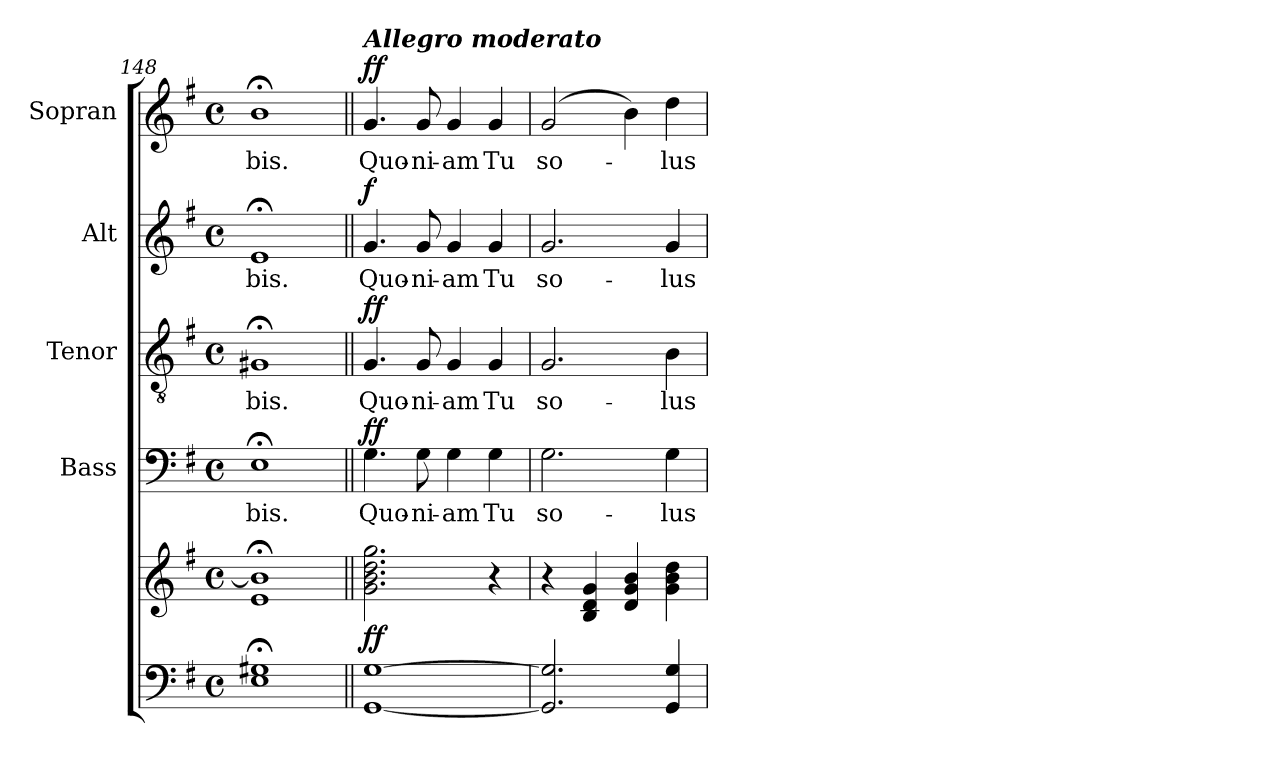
**kern	**kern	**dynam	**kern	**text	**dynam	**kern	**text	**dynam	**kern	**text	**dynam	**kern	**text	**dynam
*part5	*part5	*part5	*part4	*part4	*part4	*part3	*part3	*part3	*part2	*part2	*part2	*part1	*part1	*part1
*staff6	*staff5	*staff5/6	*staff4	*staff4	*staff4	*staff3	*staff3	*staff3	*staff2	*staff2	*staff2	*staff1	*staff1	*staff1
*	*	*	*I"Bass	*	*	*I"Tenor	*	*	*I"Alt	*	*	*I"Sopran	*	*
*	*	*	*I'B.	*	*	*I'T.	*	*	*I'A.	*	*	*I'S.	*	*
*clefF4	*clefG2	*	*clefF4	*	*	*clefGv2	*	*	*clefG2	*	*	*clefG2	*	*
*k[f#]	*k[f#]	*	*k[f#]	*	*	*k[f#]	*	*	*k[f#]	*	*	*k[f#]	*	*
*G:	*G:	*	*G:	*	*	*G:	*	*	*G:	*	*	*G:	*	*
*M4/4	*M4/4	*	*M4/4	*	*	*M4/4	*	*	*M4/4	*	*	*M4/4	*	*
*met(c)	*met(c)	*	*met(c)	*	*	*met(c)	*	*	*met(c)	*	*	*met(c)	*	*
=148	=148	=148	=148	=148	=148	=148	=148	=148	=148	=148	=148	=148	=148	=148
*^	*^	*	*	*	*	*	*	*	*	*	*	*	*	*
!	!	!	!	!	!	!LO:LY:b	!	!	!LO:LY:b	!	!	!LO:LY:b	!	!	!LO:LY:b	!
1G#X;	1E	1b;<]	1e	.	1E;<	-bis.	.	1G#X;<	-bis.	.	1e;<	-bis.	.	1b;<	-bis.	.
=149||	=149||	=149||	=149||	=149||	=149||	=149||	=149||	=149||	=149||	=149||	=149||	=149||	=149||	=149||	=149||	=149||
!	!	!	!	!	!	!	!	!	!	!	!	!	!	!LO:TX:a:Bi:t=Allegro moderato	!	!
!	!	!	!	!LO:DY:b	!	!LO:LY:b	!LO:DY:a	!	!LO:LY:b	!LO:DY:a	!	!LO:LY:b	!LO:DY:a	!	!LO:LY:b	!LO:DY:b
*v	*v	*	*	*	*	*	*	*	*	*	*	*	*	*	*	*
*	*v	*v	*	*	*	*	*	*	*	*	*	*	*	*	*
[1GG [1G	2.g\ 2.b\ 2.dd\ 2.gg\	ff	4.G\	Quo-	ff	4.G/	Quo-	ff	4.g/	Quo-	f	4.g/	Quo-	ff
!	!	!	!	!LO:LY:b	!	!	!LO:LY:b	!	!	!LO:LY:b	!	!	!LO:LY:b	!
.	.	.	8G\	-ni-	.	8G/	-ni-	.	8g/	-ni-	.	8g/	-ni-	.
!	!	!	!	!LO:LY:b	!	!	!LO:LY:b	!	!	!LO:LY:b	!	!	!LO:LY:b	!
.	.	.	4G\	-am	.	4G/	-am	.	4g/	-am	.	4g/	-am	.
!	!	!	!	!LO:LY:b	!	!	!LO:LY:b	!	!	!LO:LY:b	!	!	!LO:LY:b	!
.	4r	.	4G\	Tu	.	4G/	Tu	.	4g/	Tu	.	4g/	Tu	.
=150	=150	=150	=150	=150	=150	=150	=150	=150	=150	=150	=150	=150	=150	=150
!	!	!	!	!LO:LY:b	!	!	!LO:LY:b	!	!	!LO:LY:b	!	!	!LO:LY:b	!
2.GG/] 2.G/]	4r	.	2.G\	so-	.	2.G/	so-	.	2.g/	so-	.	(2g/	so-	.
.	4B/ 4d/ 4g/	.	.	.	.	.	.	.	.	.	.	.	.	.
.	4d/ 4g/ 4b/	.	.	.	.	.	.	.	.	.	.	4b\)	.	.
!	!	!	!	!LO:LY:b	!	!	!LO:LY:b	!	!	!LO:LY:b	!	!	!LO:LY:b	!
4GG/ 4G/	4g\ 4b\ 4dd\	.	4G\	-lus	.	4B\	-lus	.	4g/	-lus	.	4dd\	-lus	.
=	=	=	=	=	=	=	=	=	=	=	=	=	=	=
*-	*-	*-	*-	*-	*-	*-	*-	*-	*-	*-	*-	*-	*-	*-
